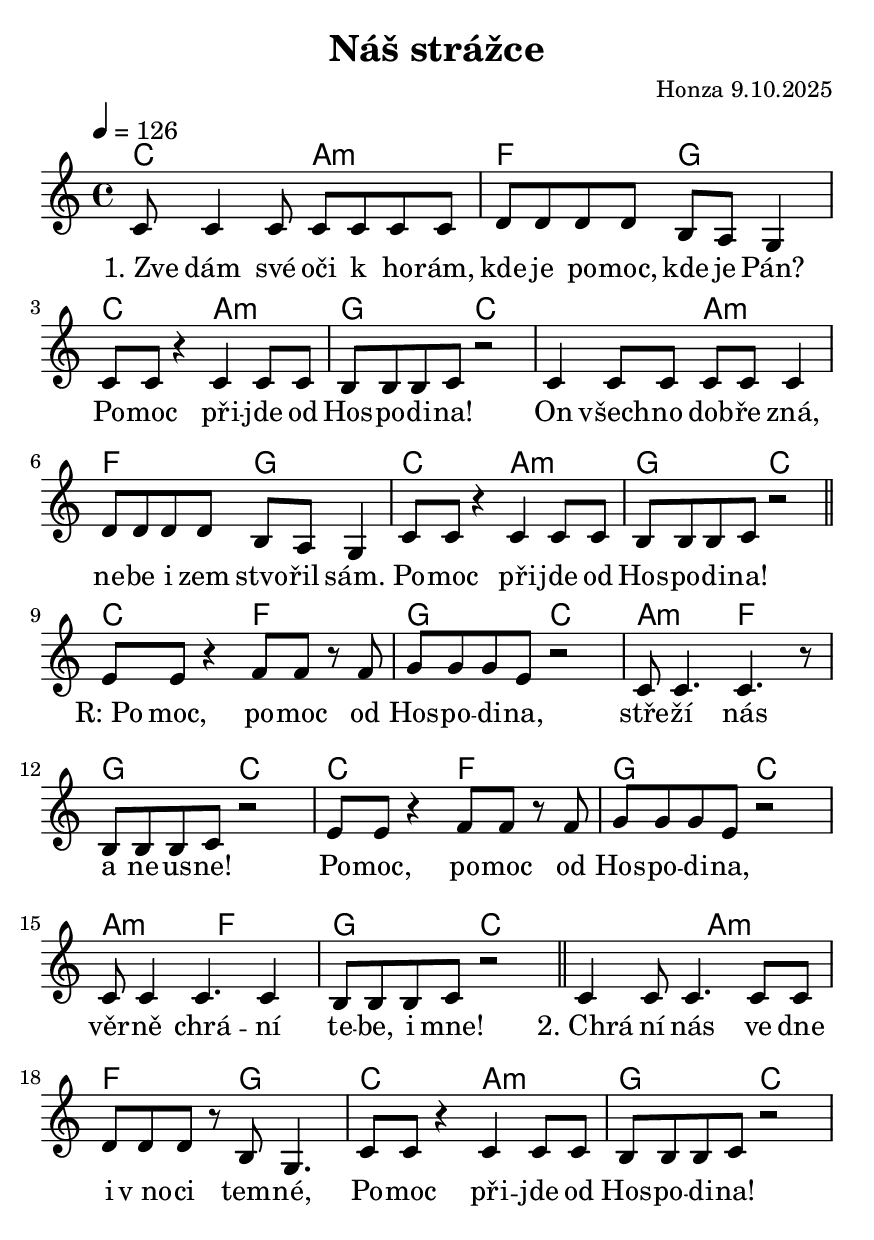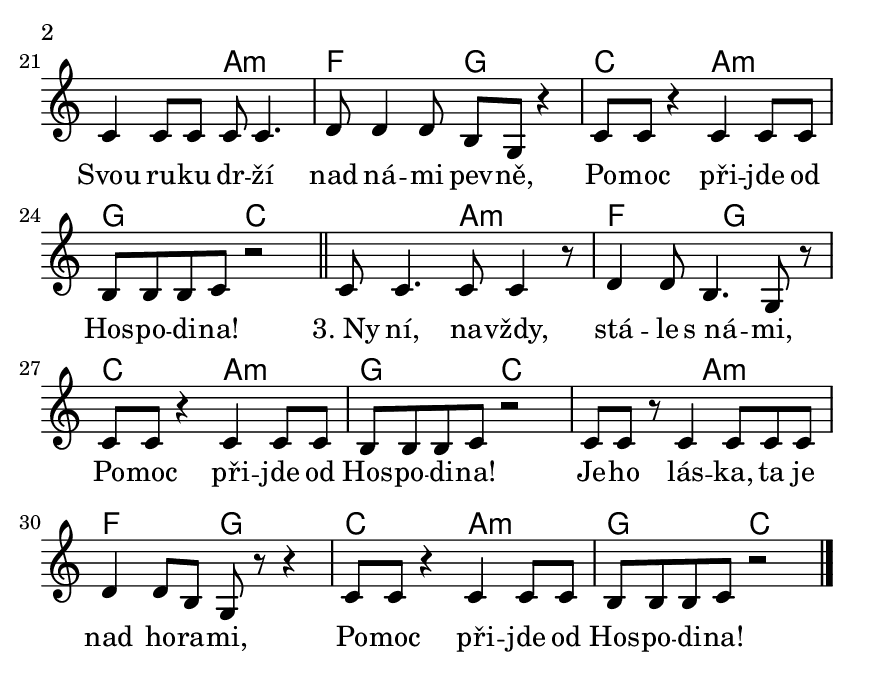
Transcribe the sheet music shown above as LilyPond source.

\version "2.18.2"

\header {
  title = "Náš strážce"
  composer = "Honza 9.10.2025"
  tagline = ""
  opus= ""
}

global = {
  \time 4/4
  \key c \major
  \tempo 4=126
  \germanChords
}

chordNames = \chordmode {
  \global 
  c2 a:m f g
  c2 a:m g c
  s2 a:m f g
  c2 a:m g c  
  
  c f g c 
  a:m f g c
  c f g c 
  a:m f g c  
  
  s2 a:m f g
  c2 a:m g c
  s2 a:m f g
  c2 a:m g c  
  
  s2 a:m f g
  c2 a:m g c
  s2 a:m f g
  c2 a:m g c    
}

melody = \relative c' {
  \global
  c8 c4 c8 c c c c 
  d d d d b a g4
  c8 c r4 c4 c8 c 
  b b b c r2
  c4 c8 c c c c4
  d8 d d d b a g4
  c8 c r4 c4 c8 c  
  b b b c r2  
  \bar "||"
  e8 e r4 f8 f r f
  g g g e r2
  c8 c4. c4. r8 
  b8 b b c8 r2 
  e8 e r4 f8 f r f
  g g g e r2 
  c8 c4 c4. c4
  b8 b b c r2
  \bar "||"
  c4 c8 c4. c8 c 
  d d d r b g4.
  c8 c r4 c4 c8 c 
  b b b c r2
  c4 c8 c c c4.
  d8 d4 d8 b g r4
  c8 c r4 c4 c8 c  
  b b b c r2  
  \bar "||"
  c8 c4. c8 c4 r8 
  d4 d8 b4.g8 r8
  c8 c r4 c4 c8 c 
  b b b c r2
  c8 c r c4 c8 c c
  d4 d8 b g r8 r4
  c8 c r4 c4 c8 c  
  b b b c r2  
  \bar "|."
}


words = \lyricmode {
"1. Zve"dám své oči k ho -- rám,
kde je po -- moc, kde je Pán?
Po -- moc při -- jde od Hos -- po -- di -- na!
On všech -- no dob -- ře zná,
ne -- be i zem stvo -- řil sám.
Po -- moc při -- jde od Hos -- po -- di -- na!

"R: Po"moc, po -- moc od Hos -- po -- di -- na,
stře -- ží nás a ne -- us -- ne!
Po -- moc, po -- moc od Hos -- po -- di -- na,
věr -- ně chrá -- ní te -- be, i mne!

"2. Chrá"ní nás ve dne i v_no -- ci tem -- né,
Po -- moc při -- jde od Hos -- po -- di -- na!
Svou ru -- ku dr -- ží nad ná -- mi pev -- ně,
Po -- moc při -- jde od Hos -- po -- di -- na!

"3. Ny"ní, na -- vždy, stá -- le s_ná -- mi,
Po -- moc při -- jde od Hos -- po -- di -- na!
Je -- ho lás -- ka, ta je nad ho -- ra -- mi,
Po -- moc při -- jde od Hos -- po -- di -- na!
}



\score {
  <<
    \new ChordNames \chordNames
    \new Staff { \melody }
    \addlyrics { \words }
  >>
  \layout {
    indent = #0.0
      #(set-default-paper-size "a5")      
    #(layout-set-staff-size 22)      
  }
  \midi { }
}

